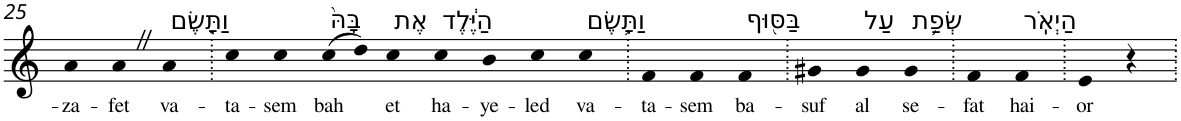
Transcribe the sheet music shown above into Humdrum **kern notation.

**kern	**text
*part1	*part1
*staff1	*staff1
*I"Piano	*
*I'Pno	*
!!LO:PB:g=z
*clefG2	*
*k[]	*
=25	=25
!	!LO:LY:b
4a	-za-
!	!LO:LY:b
4aZ	-fet
!LO:TX:a:t=וַתָּ֤שֶׂם	!
!	!LO:LY:b
4a	va-
=26.	=26.
!	!LO:LY:b
4cc	-ta-
!	!LO:LY:b
4cc	-sem
!LO:TX:a:t=בָּהּ֙	!
!	!LO:LY:b
(>8cc	bah
8dd)	.
!LO:TX:a:t=אֶת	!
!	!LO:LY:b
4cc	et
!LO:TX:a:t=הַיֶּ֔לֶד	!
!	!LO:LY:b
4cc	ha-
!	!LO:LY:b
4b	-ye-
!	!LO:LY:b
4cc	-led
!LO:TX:a:t=וַתָּ֥שֶׂם	!
!	!LO:LY:b
4cc	va-
=27.	=27.
!	!LO:LY:b
4f	-ta-
!	!LO:LY:b
4f	-sem
!LO:TX:a:t=בַּסּ֖וּף	!
!	!LO:LY:b
4f	ba-
=28.	=28.
!	!LO:LY:b
4g#X	-suf
!LO:TX:a:t=עַל	!
!	!LO:LY:b
4g#	al
!LO:TX:a:t=שְׂפַ֥ת	!
!	!LO:LY:b
4g#	se-
=29.	=29.
!	!LO:LY:b
4f	-fat
!LO:TX:a:t=הַיְאֹֽר	!
!	!LO:LY:b
4f	hai-
=30.	=30.
!	!LO:LY:b
4e	-or
4r	.
=.	=.
*-	*-
